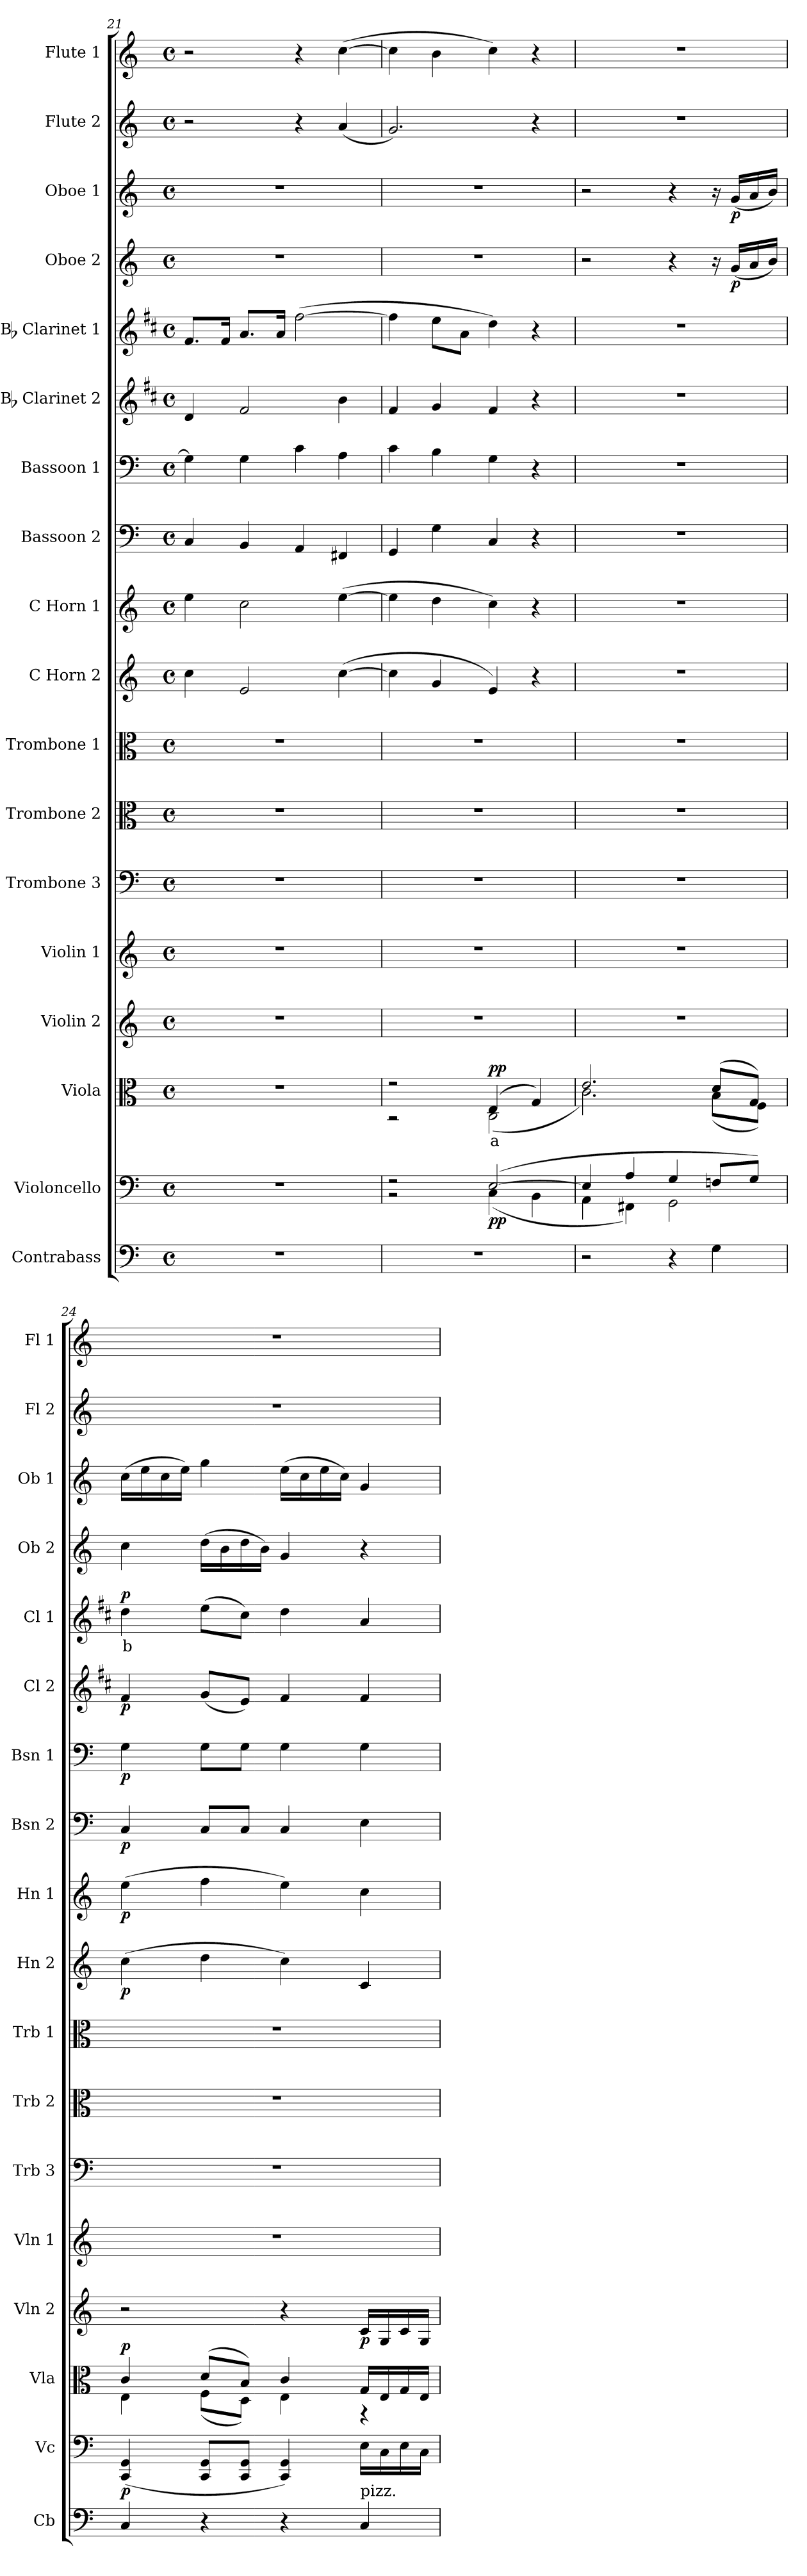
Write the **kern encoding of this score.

**kern	**kern	**dynam	**kern	**text	**dynam	**kern	**dynam	**kern	**kern	**kern	**kern	**kern	**dynam	**kern	**dynam	**kern	**dynam	**kern	**dynam	**kern	**dynam	**kern	**text	**dynam	**kern	**dynam	**kern	**dynam	**kern	**kern
*part18	*part17	*part17	*part16	*part16	*part16	*part15	*part15	*part14	*part13	*part12	*part11	*part10	*part10	*part9	*part9	*part8	*part8	*part7	*part7	*part6	*part6	*part5	*part5	*part5	*part4	*part4	*part3	*part3	*part2	*part1
*staff18	*staff17	*staff17	*staff16	*staff16	*staff16	*staff15	*staff15	*staff14	*staff13	*staff12	*staff11	*staff10	*staff10	*staff9	*staff9	*staff8	*staff8	*staff7	*staff7	*staff6	*staff6	*staff5	*staff5	*staff5	*staff4	*staff4	*staff3	*staff3	*staff2	*staff1
*I"Contrabass	*I"Violoncello	*	*I"Viola	*	*	*I"Violin 2	*	*I"Violin 1	*I"Trombone 3	*I"Trombone 2	*I"Trombone 1	*I"C Horn 2	*	*I"C Horn 1	*	*I"Bassoon 2	*	*I"Bassoon 1	*	*I"Bb Clarinet 2	*	*I"Bb Clarinet 1	*	*	*I"Oboe 2	*	*I"Oboe 1	*	*I"Flute 2	*I"Flute 1
*I'Cb	*I'Vc	*	*I'Vla	*	*	*I'Vln 2	*	*I'Vln 1	*I'Trb 3	*I'Trb 2	*I'Trb 1	*I'Hn 2	*	*I'Hn 1	*	*I'Bsn 2	*	*I'Bsn 1	*	*I'Cl 2	*	*I'Cl 1	*	*	*I'Ob 2	*	*I'Ob 1	*	*I'Fl 2	*I'Fl 1
*clefF4	*clefF4	*	*clefC3	*	*	*clefG2	*	*clefG2	*clefF4	*clefC3	*clefC3	*clefG2	*	*clefG2	*	*clefF4	*	*clefF4	*	*clefG2	*	*clefG2	*	*	*clefG2	*	*clefG2	*	*clefG2	*clefG2
*ITrd7c12	*	*	*	*	*	*	*	*	*	*	*	*ITrd7c12	*	*ITrd7c12	*	*	*	*	*	*ITrd1c2	*	*ITrd1c2	*	*	*	*	*	*	*	*
*k[]	*k[]	*	*k[]	*	*	*k[]	*	*k[]	*k[]	*k[]	*k[]	*k[]	*	*k[]	*	*k[]	*	*k[]	*	*k[]	*	*k[]	*	*	*k[]	*	*k[]	*	*k[]	*k[]
*M4/4	*M4/4	*	*M4/4	*	*	*M4/4	*	*M4/4	*M4/4	*M4/4	*M4/4	*M4/4	*	*M4/4	*	*M4/4	*	*M4/4	*	*M4/4	*	*M4/4	*	*	*M4/4	*	*M4/4	*	*M4/4	*M4/4
*met(c)	*met(c)	*	*met(c)	*	*	*met(c)	*	*met(c)	*met(c)	*met(c)	*met(c)	*met(c)	*	*met(c)	*	*met(c)	*	*met(c)	*	*met(c)	*	*met(c)	*	*	*met(c)	*	*met(c)	*	*met(c)	*met(c)
=21	=21	=21	=21	=21	=21	=21	=21	=21	=21	=21	=21	=21	=21	=21	=21	=21	=21	=21	=21	=21	=21	=21	=21	=21	=21	=21	=21	=21	=21	=21
1r	1r	.	1r	.	.	1r	.	1r	1r	1r	1r	4c\	.	4e\	.	4C/	.	4G\]	.	4c/	.	8.e/L	.	.	1r	.	1r	.	2r	2r
.	.	.	.	.	.	.	.	.	.	.	.	.	.	.	.	.	.	.	.	.	.	16e/Jk	.	.	.	.	.	.	.	.
.	.	.	.	.	.	.	.	.	.	.	.	2E/	.	2c\	.	4BB/	.	4G\	.	2e/	.	8.g/L	.	.	.	.	.	.	.	.
.	.	.	.	.	.	.	.	.	.	.	.	.	.	.	.	.	.	.	.	.	.	16g/Jk	.	.	.	.	.	.	.	.
.	.	.	.	.	.	.	.	.	.	.	.	.	.	.	.	4AA/	.	4c\	.	.	.	([2ee\	.	.	.	.	.	.	4r	4r
.	.	.	.	.	.	.	.	.	.	.	.	([4c\	.	([4e\	.	4FF#X/	.	4A\	.	4a\	.	.	.	.	.	.	.	.	(4a/	([4cc\
=22	=22	=22	=22	=22	=22	=22	=22	=22	=22	=22	=22	=22	=22	=22	=22	=22	=22	=22	=22	=22	=22	=22	=22	=22	=22	=22	=22	=22	=22	=22
*	*^	*	*^	*	*	*	*	*	*	*	*	*	*	*	*	*	*	*	*	*	*	*	*	*	*	*	*	*	*	*
1r	2r	2r	.	2r	2r	.	.	1r	.	1r	1r	1r	1r	4c\]	.	4e\]	.	4GG/	.	4c\	.	4e/	.	4ee\]	.	.	1r	.	1r	.	2.g/)	4cc\]
.	.	.	.	.	.	.	.	.	.	.	.	.	.	4G/	.	4d\	.	4G\	.	4B\	.	4f/	.	8dd\L	.	.	.	.	.	.	.	4b\
.	.	.	.	.	.	.	.	.	.	.	.	.	.	.	.	.	.	.	.	.	.	.	.	8g\J	.	.	.	.	.	.	.	.
!	!	!	!LO:DY:b	!	!	!LO:LY:b:color=#FF0000	!LO:DY:b	!	!	!	!	!	!	!	!	!	!	!	!	!	!	!	!	!	!	!	!	!	!	!	!	!
.	([2E/	(4C\	pp	(4E/	(2C\	a	pp	.	.	.	.	.	.	4E/)	.	4c\)	.	4C/	.	4G\	.	4e/	.	4cc\)	.	.	.	.	.	.	.	4cc\)
.	.	4BB\	.	4G/)	.	.	.	.	.	.	.	.	.	4r	.	4r	.	4r	.	4r	.	4r	.	4r	.	.	.	.	.	.	4r	4r
=23	=23	=23	=23	=23	=23	=23	=23	=23	=23	=23	=23	=23	=23	=23	=23	=23	=23	=23	=23	=23	=23	=23	=23	=23	=23	=23	=23	=23	=23	=23	=23	=23
2r	4E/]	4AA\	.	2.e/	2.c\)	.	.	1r	.	1r	1r	1r	1r	1r	.	1r	.	1r	.	1r	.	1r	.	1r	.	.	2r	.	2r	.	1r	1r
.	4A/	4FF#X\)	.	.	.	.	.	.	.	.	.	.	.	.	.	.	.	.	.	.	.	.	.	.	.	.	.	.	.	.	.	.
4r	4G/	2GG\	.	.	.	.	.	.	.	.	.	.	.	.	.	.	.	.	.	.	.	.	.	.	.	.	4r	.	4r	.	.	.
4GG\	8Fn/L	.	.	(8d/L	(8B\L	.	.	.	.	.	.	.	.	.	.	.	.	.	.	.	.	.	.	.	.	.	16r	.	16r	.	.	.
!	!	!	!	!	!	!	!	!	!	!	!	!	!	!	!	!	!	!	!	!	!	!	!	!	!	!	!	!LO:DY:b	!	!LO:DY:b	!	!
.	.	.	.	.	.	.	.	.	.	.	.	.	.	.	.	.	.	.	.	.	.	.	.	.	.	.	(16g/LL	p	(16g/LL	p	.	.
.	8G/J)	.	.	8G/J)	8F\J)	.	.	.	.	.	.	.	.	.	.	.	.	.	.	.	.	.	.	.	.	.	16a/	.	16a/	.	.	.
.	.	.	.	.	.	.	.	.	.	.	.	.	.	.	.	.	.	.	.	.	.	.	.	.	.	.	16b/JJ)	.	16b/JJ)	.	.	.
*	*v	*v	*	*	*	*	*	*	*	*	*	*	*	*	*	*	*	*	*	*	*	*	*	*	*	*	*	*	*	*	*	*
!!LO:PB:g=z
=24	=24	=24	=24	=24	=24	=24	=24	=24	=24	=24	=24	=24	=24	=24	=24	=24	=24	=24	=24	=24	=24	=24	=24	=24	=24	=24	=24	=24	=24	=24	=24
!	!	!LO:DY:b	!	!	!	!LO:DY:b	!	!	!	!	!	!	!	!LO:DY:b	!	!LO:DY:b	!	!LO:DY:b	!	!LO:DY:b	!	!LO:DY:b	!	!LO:LY:b:color=#FF0000	!LO:DY:b	!	!	!	!	!	!
4CC/	(4CC/ 4GG/	p	4c/	4E\	.	p	2r	.	1r	1r	1r	1r	(4c\	p	(4e\	p	4C/	p	4G\	p	4e/	p	4cc\	b	p	4cc\	.	(16cc\LL	.	1r	1r
.	.	.	.	.	.	.	.	.	.	.	.	.	.	.	.	.	.	.	.	.	.	.	.	.	.	.	.	16ee\	.	.	.
.	.	.	.	.	.	.	.	.	.	.	.	.	.	.	.	.	.	.	.	.	.	.	.	.	.	.	.	16cc\	.	.	.
.	.	.	.	.	.	.	.	.	.	.	.	.	.	.	.	.	.	.	.	.	.	.	.	.	.	.	.	16ee\JJ)	.	.	.
4r	8CC/ 8GG/L	.	(8d/L	(8F\L	.	.	.	.	.	.	.	.	4d\	.	4f\	.	8C/L	.	8G\L	.	(8f/L	.	(8dd\L	.	.	(16dd\LL	.	4gg\	.	.	.
.	.	.	.	.	.	.	.	.	.	.	.	.	.	.	.	.	.	.	.	.	.	.	.	.	.	16b\	.	.	.	.	.
.	8CC/ 8GG/J	.	8B/J)	8D\J)	.	.	.	.	.	.	.	.	.	.	.	.	8C/J	.	8G\J	.	8d/J)	.	8b\J)	.	.	16dd\	.	.	.	.	.
.	.	.	.	.	.	.	.	.	.	.	.	.	.	.	.	.	.	.	.	.	.	.	.	.	.	16b\JJ)	.	.	.	.	.
4r	4CC/ 4GG/)	.	4c/	4E\	.	.	4r	.	.	.	.	.	4c\)	.	4e\)	.	4C/	.	4G\	.	4e/	.	4cc\	.	.	4g/	.	(16ee\LL	.	.	.
.	.	.	.	.	.	.	.	.	.	.	.	.	.	.	.	.	.	.	.	.	.	.	.	.	.	.	.	16cc\	.	.	.
.	.	.	.	.	.	.	.	.	.	.	.	.	.	.	.	.	.	.	.	.	.	.	.	.	.	.	.	16ee\	.	.	.
.	.	.	.	.	.	.	.	.	.	.	.	.	.	.	.	.	.	.	.	.	.	.	.	.	.	.	.	16cc\JJ)	.	.	.
!LO:TX:a:t=pizz.	!	!	!	!	!	!	!	!	!	!	!	!	!	!	!	!	!	!	!	!	!	!	!	!	!	!	!	!	!	!	!
!	!	!	!	!	!	!	!	!LO:DY:b	!	!	!	!	!	!	!	!	!	!	!	!	!	!	!	!	!	!	!	!	!	!	!
4CC/	16E\LL	.	16G/LL	4r	.	.	16c/LL	p	.	.	.	.	4C/	.	4c\	.	4E\	.	4G\	.	4e/	.	4g/	.	.	4r	.	4g/	.	.	.
.	16C\	.	16E/	.	.	.	16G/	.	.	.	.	.	.	.	.	.	.	.	.	.	.	.	.	.	.	.	.	.	.	.	.
.	16E\	.	16G/	.	.	.	16c/	.	.	.	.	.	.	.	.	.	.	.	.	.	.	.	.	.	.	.	.	.	.	.	.
.	16C\JJ	.	16E/JJ	.	.	.	16G/JJ	.	.	.	.	.	.	.	.	.	.	.	.	.	.	.	.	.	.	.	.	.	.	.	.
*	*	*	*v	*v	*	*	*	*	*	*	*	*	*	*	*	*	*	*	*	*	*	*	*	*	*	*	*	*	*	*	*
=	=	=	=	=	=	=	=	=	=	=	=	=	=	=	=	=	=	=	=	=	=	=	=	=	=	=	=	=	=	=
*-	*-	*-	*-	*-	*-	*-	*-	*-	*-	*-	*-	*-	*-	*-	*-	*-	*-	*-	*-	*-	*-	*-	*-	*-	*-	*-	*-	*-	*-	*-
